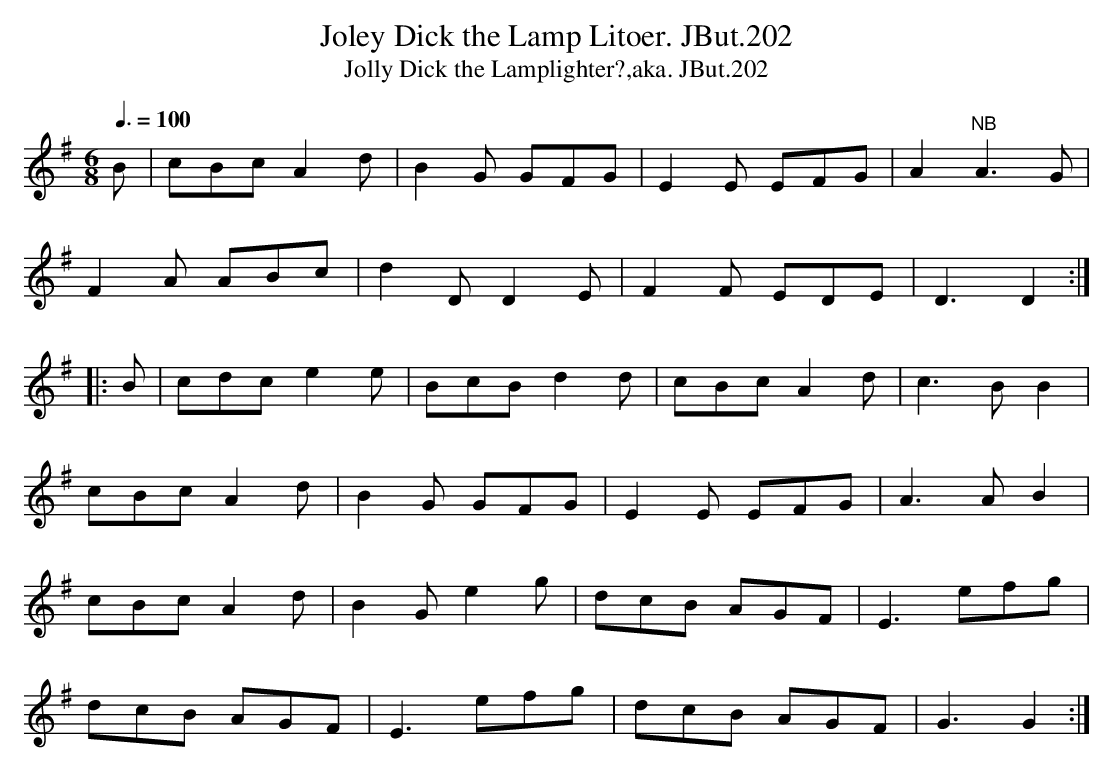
X:1
T:Joley Dick the Lamp Litoer. JBut.202
T:Jolly Dick the Lamplighter?,aka. JBut.202
M:6/8
L:1/8
Q:3/8=100
K:G
B|cBc A2d|B2G GFG|E2E EFG|A2"NB"A3G|
F2A ABc|d2DD2E|F2F EDE|D3D2:|
|:B|cdc e2e|BcB d2d|cBc A2d|c3BB2|
cBcA2d|B2G GFG|E2E EFG|A3AB2|
cBc A2d|B2Ge2g|dcB AGF|E3 efg|
dcB AGF|E3efg|dcB AGF|G3G2:|
